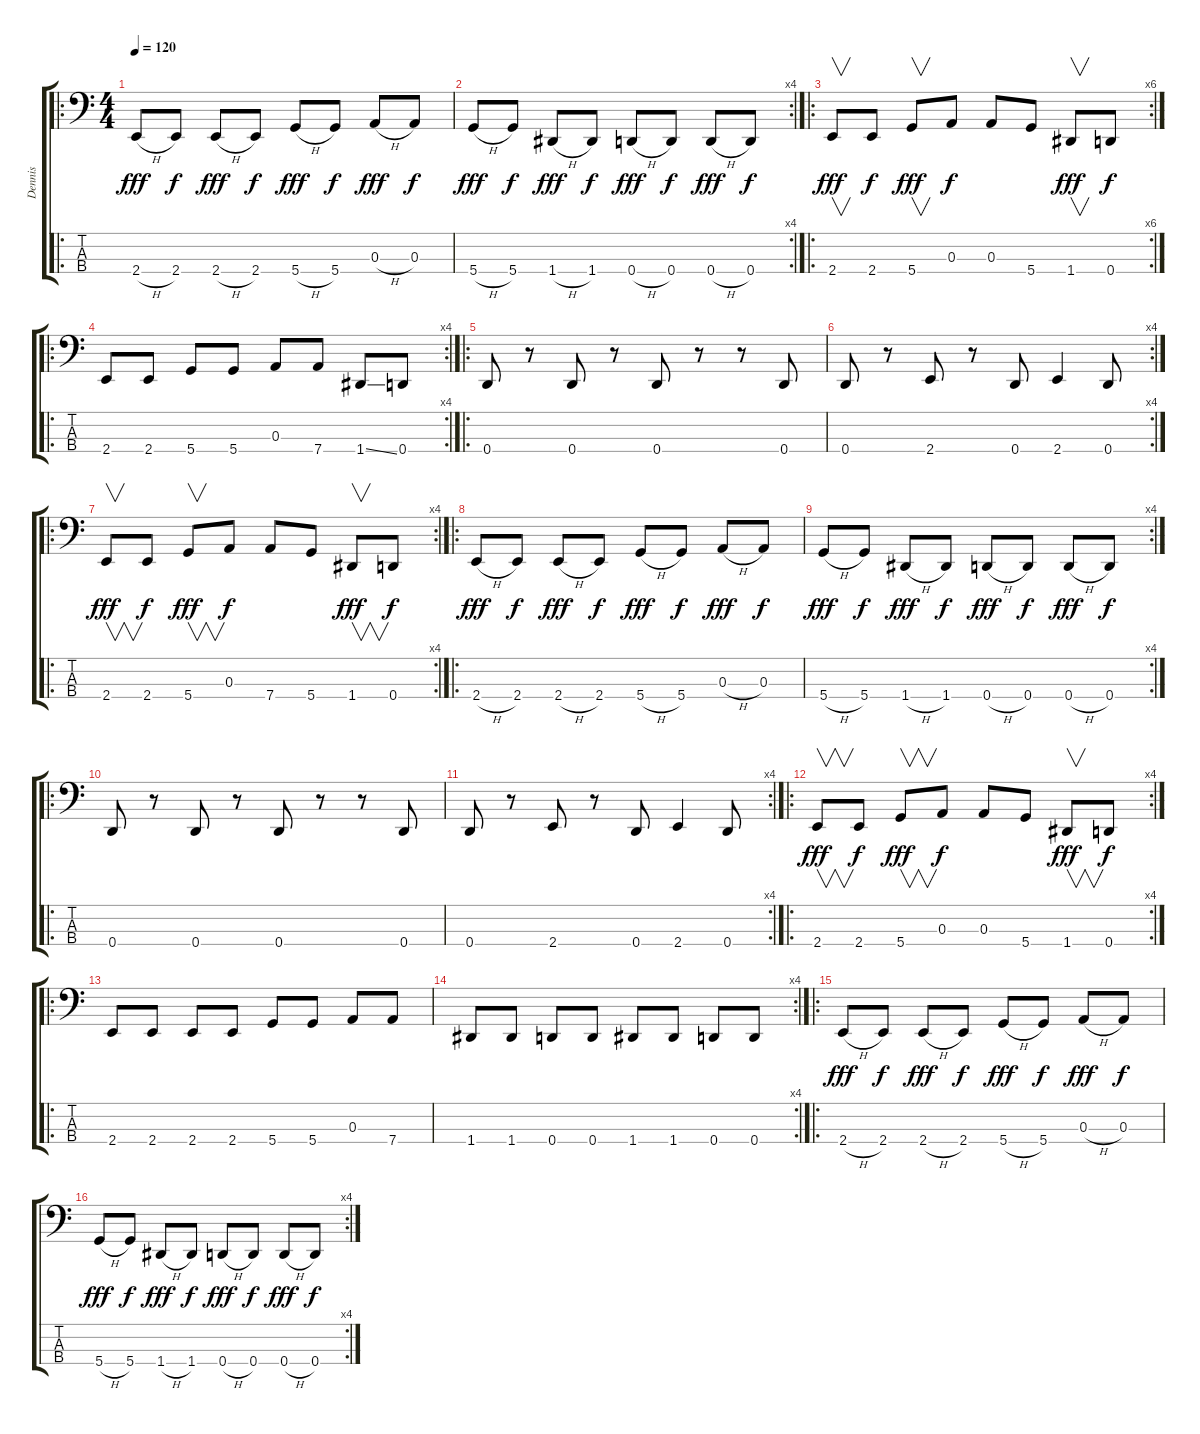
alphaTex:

\track ("Dennis" "Dennis") {instrument electricbassfinger}
\staff {score tabs}
\tuning (G2 D2 A1 D1) {hide}
\ro
\ts (4 4)
\tempo 120
\clef f4
\ks c
2.4{h}.8{dy fff instrument electricbassfinger} 2.4.8{dy f} 2.4{h}.8{dy fff} 2.4.8{dy f} 5.4{h}.8{dy fff} 5.4.8{dy f} 0.3{h}.8{dy fff} 0.3.8{dy f} |
\rc 4
5.4{h}.8{dy fff} 5.4.8{dy f} 1.4{h}.8{dy fff} 1.4.8{dy f} 0.4{h}.8{dy fff} 0.4.8{dy f} 0.4{h}.8{dy fff} 0.4.8{dy f} |
\ro
\rc 6
2.4.8{v dy fff} 2.4.8{dy f} 5.4.8{v dy fff} 0.3.8{dy f} 0.3.8 5.4.8 1.4.8{v dy fff} 0.4.8{dy f} |
\ro
\rc 4
2.4.8 2.4.8 5.4.8 5.4.8 0.3.8 7.4.8 1.4{ss}.8 0.4.8 |
\ro
0.4.8 r.8 0.4.8 r.8 0.4.8 r.8 r.8 0.4.8 |
\rc 4
0.4.8 r.8 2.4.8 r.8 0.4.8 2.4.4 0.4.8 |
\ro
\rc 4
2.4.8{v dy fff} 2.4.8{dy f} 5.4.8{v dy fff} 0.3.8{dy f} 7.4.8 5.4.8 1.4.8{v dy fff} 0.4.8{dy f} |
\ro
2.4{h}.8{dy fff} 2.4.8{dy f} 2.4{h}.8{dy fff} 2.4.8{dy f} 5.4{h}.8{dy fff} 5.4.8{dy f} 0.3{h}.8{dy fff} 0.3.8{dy f} |
\rc 4
5.4{h}.8{dy fff} 5.4.8{dy f} 1.4{h}.8{dy fff} 1.4.8{dy f} 0.4{h}.8{dy fff} 0.4.8{dy f} 0.4{h}.8{dy fff} 0.4.8{dy f} |
\ro
0.4.8 r.8 0.4.8 r.8 0.4.8 r.8 r.8 0.4.8 |
\rc 4
0.4.8 r.8 2.4.8 r.8 0.4.8 2.4.4 0.4.8 |
\ro
\rc 4
2.4.8{v dy fff} 2.4.8{dy f} 5.4.8{v dy fff} 0.3.8{dy f} 0.3.8 5.4.8 1.4.8{v dy fff} 0.4.8{dy f} |
\ro
2.4.8 2.4.8 2.4.8 2.4.8 5.4.8 5.4.8 0.3.8 7.4.8 |
\rc 4
1.4.8 1.4.8 0.4.8 0.4.8 1.4.8 1.4.8 0.4.8 0.4.8 |
\ro
2.4{h}.8{dy fff} 2.4.8{dy f} 2.4{h}.8{dy fff} 2.4.8{dy f} 5.4{h}.8{dy fff} 5.4.8{dy f} 0.3{h}.8{dy fff} 0.3.8{dy f} |
\rc 4
5.4{h}.8{dy fff} 5.4.8{dy f} 1.4{h}.8{dy fff} 1.4.8{dy f} 0.4{h}.8{dy fff} 0.4.8{dy f} 0.4{h}.8{dy fff} 0.4.8{dy f}
